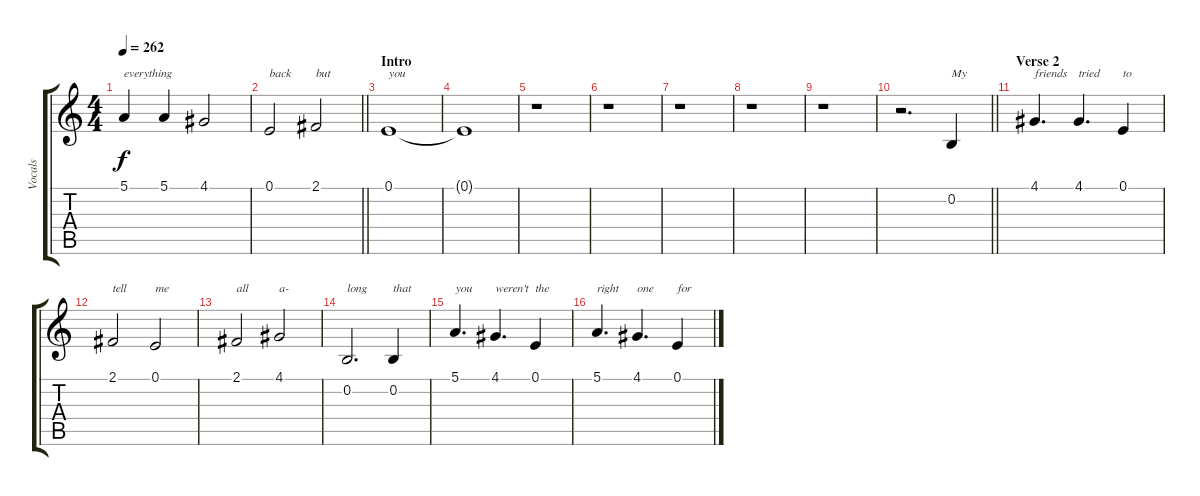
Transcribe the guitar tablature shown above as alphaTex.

\track ("Vocals" "Vocals") {instrument recorder}
\staff {score tabs}
\tuning (E4 B3 G3 D3 A2 E2) {hide}
\ts (4 4)
\tempo 262
\clef g2
\ks c
5.1.4{txt "everything" dy f} 5.1.4 4.1.2 |
\barLineRight lightlight
0.1.2{txt "back"} 2.1.2{txt "but"} |
\section ("" "Intro")
0.1.1{txt "you"} |
0.1{t}.1 |
r.1 |
r.1 |
r.1 |
r.1 |
r.1 |
\barLineRight lightlight
r.2{d} 0.2.4{txt "My"} |
\section ("" "Verse 2")
4.1.4{d txt "friends"} 4.1.4{d txt "tried"} 0.1.4{txt "to"} |
2.1.2{txt "tell"} 0.1.2{txt "me"} |
2.1.2{txt "all"} 4.1.2{txt "a-"} |
0.2.2{d txt "long"} 0.2.4{txt "that"} |
5.1.4{d txt "you"} 4.1.4{d txt "weren't"} 0.1.4{txt "the"} |
5.1.4{d txt "right"} 4.1.4{d txt "one"} 0.1.4{txt "for"}
